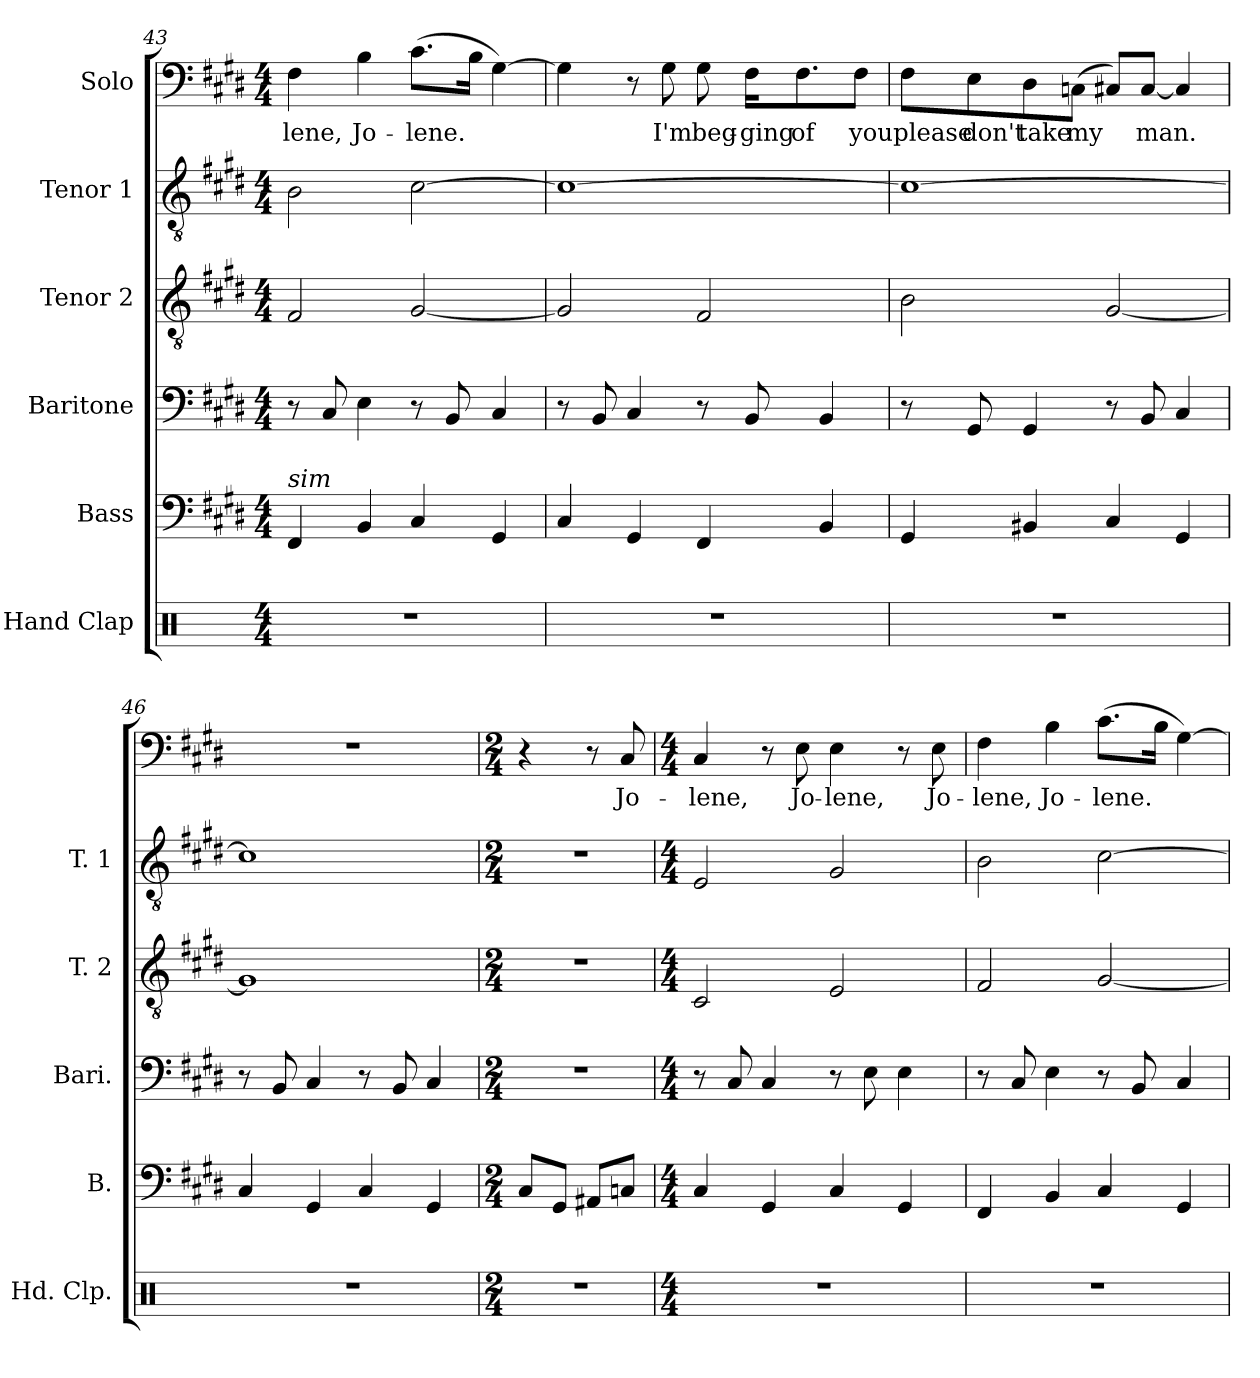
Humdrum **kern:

**kern	**kern	**kern	**kern	**kern	**kern	**text
*part6	*part5	*part4	*part3	*part2	*part1	*part1
*staff6	*staff5	*staff4	*staff3	*staff2	*staff1	*staff1
*I"Hand Clap	*I"Bass	*I"Baritone	*I"Tenor 2	*I"Tenor 1	*I"Solo	*
*I'Hd. Clp.	*I'B.	*I'Bari.	*I'T. 2	*I'T. 1	*	*
*clefX	*clefF4	*clefF4	*clefGv2	*clefGv2	*clefF4	*
*k[]	*k[f#c#g#d#]	*k[f#c#g#d#]	*k[f#c#g#d#]	*k[f#c#g#d#]	*k[f#c#g#d#]	*
*M4/4	*M4/4	*M4/4	*M4/4	*M4/4	*M4/4	*
=43	=43	=43	=43	=43	=43	=43
!	!LO:TX:a:i:t=sim	!	!	!	!	!
!	!	!	!	!	!	!LO:LY:b
1r	4FF#/	8r	2F#/	2B\	4F#\	-lene,
.	.	8C#/	.	.	.	.
!	!	!	!	!	!	!LO:LY:b
.	4BB/	4E\	.	.	4B\	Jo-
!	!	!	!	!	!	!LO:LY:b
.	4C#/	8r	[2G#/	[2c#\	(8.c#\L	-lene.
.	.	8BB/	.	.	.	.
.	.	.	.	.	16B\Jk	.
.	4GG#/	4C#/	.	.	[4G#\)	.
!!LO:PB:g=z
=44	=44	=44	=44	=44	=44	=44
1r	4C#/	8r	2G#/]	1c#_	4G#\]	.
.	.	8BB/	.	.	.	.
.	4GG#/	4C#/	.	.	8r	.
!	!	!	!	!	!	!LO:LY:b
.	.	.	.	.	8G#\	I'm
!	!	!	!	!	!	!LO:LY:b
.	4FF#/	8r	2F#/	.	8G#\	beg-
!	!	!	!	!	!	!LO:LY:b
.	.	8BB/	.	.	16F#\KL	-ging
!	!	!	!	!	!	!LO:LY:b
.	.	.	.	.	8.F#\	of
.	4BB/	4BB/	.	.	.	.
!	!	!	!	!	!	!LO:LY:b
.	.	.	.	.	8F#\J	you
=45	=45	=45	=45	=45	=45	=45
!	!	!	!	!	!	!LO:LY:b
1r	4GG#/	8r	2B\	1c#_	8F#\L	please
!	!	!	!	!	!	!LO:LY:b
.	.	8GG#/	.	.	8E\	don't
!	!	!	!	!	!	!LO:LY:b
.	4BB#X/	4GG#/	.	.	8D#\	take
!	!	!	!	!	!	!LO:LY:b
.	.	.	.	.	(8Cn\J	my
.	4C#/	8r	[2G#/	.	8C#X/L)	.
!	!	!	!	!	!	!LO:LY:b
.	.	8BB/	.	.	[8C#/J	man.
.	4GG#/	4C#/	.	.	4C#/]	.
=46	=46	=46	=46	=46	=46	=46
1r	4C#/	8r	1G#]	1c#]	1r	.
.	.	8BB/	.	.	.	.
.	4GG#/	4C#/	.	.	.	.
.	4C#/	8r	.	.	.	.
.	.	8BB/	.	.	.	.
.	4GG#/	4C#/	.	.	.	.
!!LO:LB:g=z
=47	=47	=47	=47	=47	=47	=47
*M2/4	*M2/4	*M2/4	*M2/4	*M2/4	*M2/4	*
2r	8C#/L	2r	2r	2r	4r	.
.	8GG#/J	.	.	.	.	.
.	8AA#X/L	.	.	.	8r	.
!	!	!	!	!	!	!LO:LY:b
.	8Cn/J	.	.	.	8C#/	Jo-
=48	=48	=48	=48	=48	=48	=48
*M4/4	*M4/4	*M4/4	*M4/4	*M4/4	*M4/4	*
!	!	!	!	!	!	!LO:LY:b
1r	4C#/	8r	2C#/	2E/	4C#/	-lene,
.	.	8C#/	.	.	.	.
.	4GG#/	4C#/	.	.	8r	.
!	!	!	!	!	!	!LO:LY:b
.	.	.	.	.	8E\	Jo-
!	!	!	!	!	!	!LO:LY:b
.	4C#/	8r	2E/	2G#/	4E\	-lene,
.	.	8E\	.	.	.	.
.	4GG#/	4E\	.	.	8r	.
!	!	!	!	!	!	!LO:LY:b
.	.	.	.	.	8E\	Jo-
=49	=49	=49	=49	=49	=49	=49
!	!	!	!	!	!	!LO:LY:b
1r	4FF#/	8r	2F#/	2B\	4F#\	-lene,
.	.	8C#/	.	.	.	.
!	!	!	!	!	!	!LO:LY:b
.	4BB/	4E\	.	.	4B\	Jo-
!	!	!	!	!	!	!LO:LY:b
.	4C#/	8r	[2G#/	[2c#\	(8.c#\L	-lene.
.	.	8BB/	.	.	.	.
.	.	.	.	.	16B\Jk	.
.	4GG#/	4C#/	.	.	[4G#\)	.
=	=	=	=	=	=	=
*-	*-	*-	*-	*-	*-	*-
